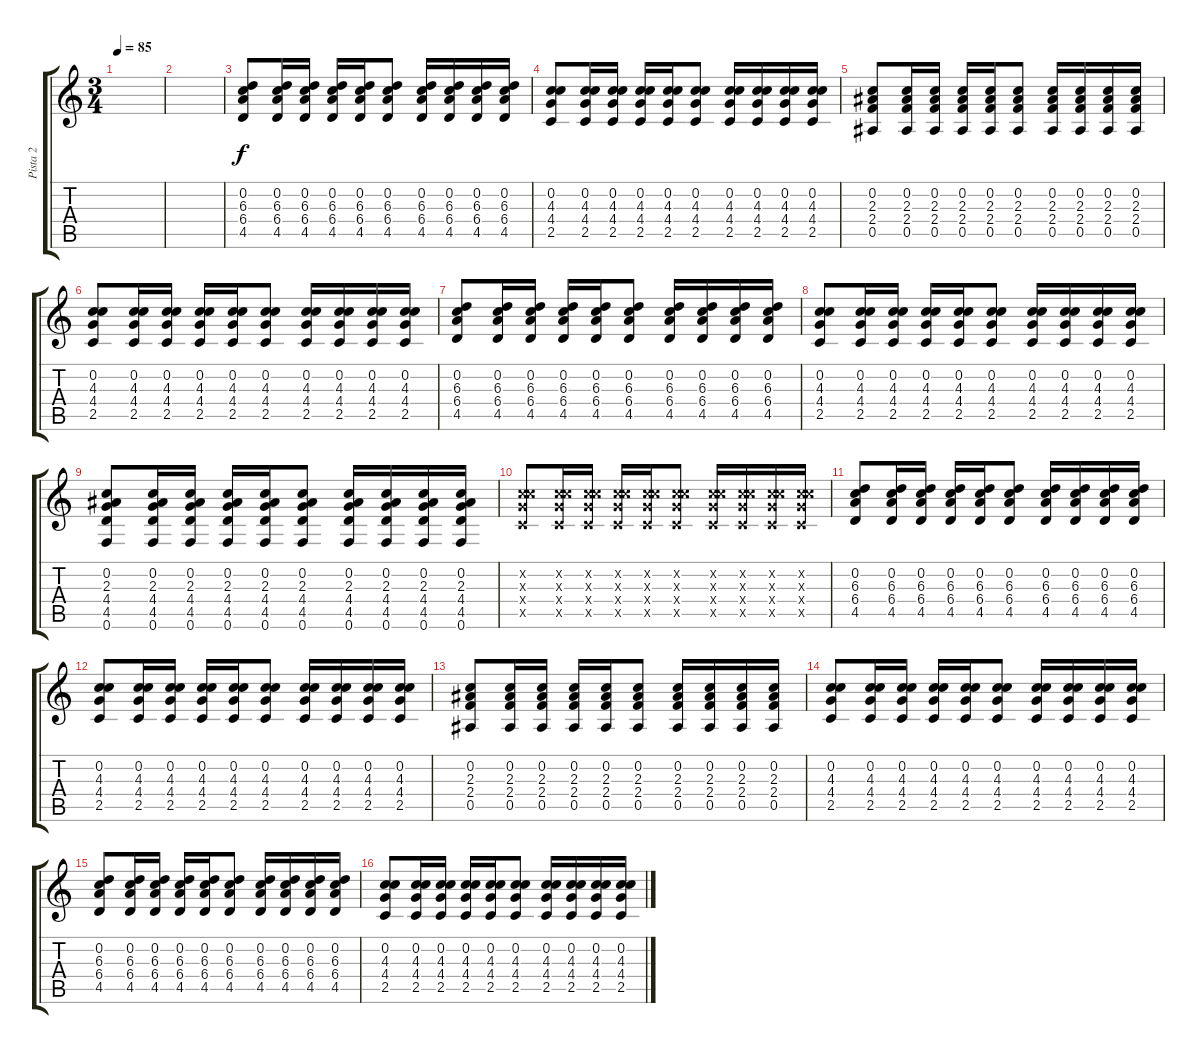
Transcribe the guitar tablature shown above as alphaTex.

\track ("Pista 2" "Pista 2") {instrument acousticguitarsteel}
\staff {score tabs}
\tuning (F4 C4 Ab3 Eb3 Bb2 F2) {hide}
\ts (3 4)
\tempo 85
\clef g2
\ks c
|
|
(0.2 6.3 6.4 4.5).8 (0.2 6.3 6.4 4.5).16 (0.2 6.3 6.4 4.5).16 (0.2 6.3 6.4 4.5).16 (0.2 6.3 6.4 4.5).16 (0.2 6.3 6.4 4.5).8 (0.2 6.3 6.4 4.5).16 (0.2 6.3 6.4 4.5).16 (0.2 6.3 6.4 4.5).16 (0.2 6.3 6.4 4.5).16 |
(0.2 4.3 4.4 2.5).8 (0.2 4.3 4.4 2.5).16 (0.2 4.3 4.4 2.5).16 (0.2 4.3 4.4 2.5).16 (0.2 4.3 4.4 2.5).16 (0.2 4.3 4.4 2.5).8 (0.2 4.3 4.4 2.5).16 (0.2 4.3 4.4 2.5).16 (0.2 4.3 4.4 2.5).16 (0.2 4.3 4.4 2.5).16 |
(0.2 2.3 2.4 0.5).8 (0.2 2.3 2.4 0.5).16 (0.2 2.3 2.4 0.5).16 (0.2 2.3 2.4 0.5).16 (0.2 2.3 2.4 0.5).16 (0.2 2.3 2.4 0.5).8 (0.2 2.3 2.4 0.5).16 (0.2 2.3 2.4 0.5).16 (0.2 2.3 2.4 0.5).16 (0.2 2.3 2.4 0.5).16 |
(0.2 4.3 4.4 2.5).8 (0.2 4.3 4.4 2.5).16 (0.2 4.3 4.4 2.5).16 (0.2 4.3 4.4 2.5).16 (0.2 4.3 4.4 2.5).16 (0.2 4.3 4.4 2.5).8 (0.2 4.3 4.4 2.5).16 (0.2 4.3 4.4 2.5).16 (0.2 4.3 4.4 2.5).16 (0.2 4.3 4.4 2.5).16 |
(0.2 6.3 6.4 4.5).8 (0.2 6.3 6.4 4.5).16 (0.2 6.3 6.4 4.5).16 (0.2 6.3 6.4 4.5).16 (0.2 6.3 6.4 4.5).16 (0.2 6.3 6.4 4.5).8 (0.2 6.3 6.4 4.5).16 (0.2 6.3 6.4 4.5).16 (0.2 6.3 6.4 4.5).16 (0.2 6.3 6.4 4.5).16 |
(0.2 4.3 4.4 2.5).8 (0.2 4.3 4.4 2.5).16 (0.2 4.3 4.4 2.5).16 (0.2 4.3 4.4 2.5).16 (0.2 4.3 4.4 2.5).16 (0.2 4.3 4.4 2.5).8 (0.2 4.3 4.4 2.5).16 (0.2 4.3 4.4 2.5).16 (0.2 4.3 4.4 2.5).16 (0.2 4.3 4.4 2.5).16 |
(0.2 2.3 4.4 4.5 0.6).8 (0.2 2.3 4.4 4.5 0.6).16 (0.2 2.3 4.4 4.5 0.6).16 (0.2 2.3 4.4 4.5 0.6).16 (0.2 2.3 4.4 4.5 0.6).16 (0.2 2.3 4.4 4.5 0.6).8 (0.2 2.3 4.4 4.5 0.6).16 (0.2 2.3 4.4 4.5 0.6).16 (0.2 2.3 4.4 4.5 0.6).16 (0.2 2.3 4.4 4.5 0.6).16 |
(0.2{x} 4.3{x} 4.4{x} 2.5{x}).8 (0.2{x} 4.3{x} 4.4{x} 2.5{x}).16 (0.2{x} 4.3{x} 4.4{x} 2.5{x}).16 (0.2{x} 4.3{x} 4.4{x} 2.5{x}).16 (0.2{x} 4.3{x} 4.4{x} 2.5{x}).16 (0.2{x} 4.3{x} 4.4{x} 2.5{x}).8 (0.2{x} 4.3{x} 4.4{x} 2.5{x}).16 (0.2{x} 4.3{x} 4.4{x} 2.5{x}).16 (0.2{x} 4.3{x} 4.4{x} 2.5{x}).16 (0.2{x} 4.3{x} 4.4{x} 2.5{x}).16 |
(0.2 6.3 6.4 4.5).8 (0.2 6.3 6.4 4.5).16 (0.2 6.3 6.4 4.5).16 (0.2 6.3 6.4 4.5).16 (0.2 6.3 6.4 4.5).16 (0.2 6.3 6.4 4.5).8 (0.2 6.3 6.4 4.5).16 (0.2 6.3 6.4 4.5).16 (0.2 6.3 6.4 4.5).16 (0.2 6.3 6.4 4.5).16 |
(0.2 4.3 4.4 2.5).8 (0.2 4.3 4.4 2.5).16 (0.2 4.3 4.4 2.5).16 (0.2 4.3 4.4 2.5).16 (0.2 4.3 4.4 2.5).16 (0.2 4.3 4.4 2.5).8 (0.2 4.3 4.4 2.5).16 (0.2 4.3 4.4 2.5).16 (0.2 4.3 4.4 2.5).16 (0.2 4.3 4.4 2.5).16 |
(0.2 2.3 2.4 0.5).8 (0.2 2.3 2.4 0.5).16 (0.2 2.3 2.4 0.5).16 (0.2 2.3 2.4 0.5).16 (0.2 2.3 2.4 0.5).16 (0.2 2.3 2.4 0.5).8 (0.2 2.3 2.4 0.5).16 (0.2 2.3 2.4 0.5).16 (0.2 2.3 2.4 0.5).16 (0.2 2.3 2.4 0.5).16 |
(0.2 4.3 4.4 2.5).8 (0.2 4.3 4.4 2.5).16 (0.2 4.3 4.4 2.5).16 (0.2 4.3 4.4 2.5).16 (0.2 4.3 4.4 2.5).16 (0.2 4.3 4.4 2.5).8 (0.2 4.3 4.4 2.5).16 (0.2 4.3 4.4 2.5).16 (0.2 4.3 4.4 2.5).16 (0.2 4.3 4.4 2.5).16 |
(0.2 6.3 6.4 4.5).8 (0.2 6.3 6.4 4.5).16 (0.2 6.3 6.4 4.5).16 (0.2 6.3 6.4 4.5).16 (0.2 6.3 6.4 4.5).16 (0.2 6.3 6.4 4.5).8 (0.2 6.3 6.4 4.5).16 (0.2 6.3 6.4 4.5).16 (0.2 6.3 6.4 4.5).16 (0.2 6.3 6.4 4.5).16 |
(0.2 4.3 4.4 2.5).8 (0.2 4.3 4.4 2.5).16 (0.2 4.3 4.4 2.5).16 (0.2 4.3 4.4 2.5).16 (0.2 4.3 4.4 2.5).16 (0.2 4.3 4.4 2.5).8 (0.2 4.3 4.4 2.5).16 (0.2 4.3 4.4 2.5).16 (0.2 4.3 4.4 2.5).16 (0.2 4.3 4.4 2.5).16
